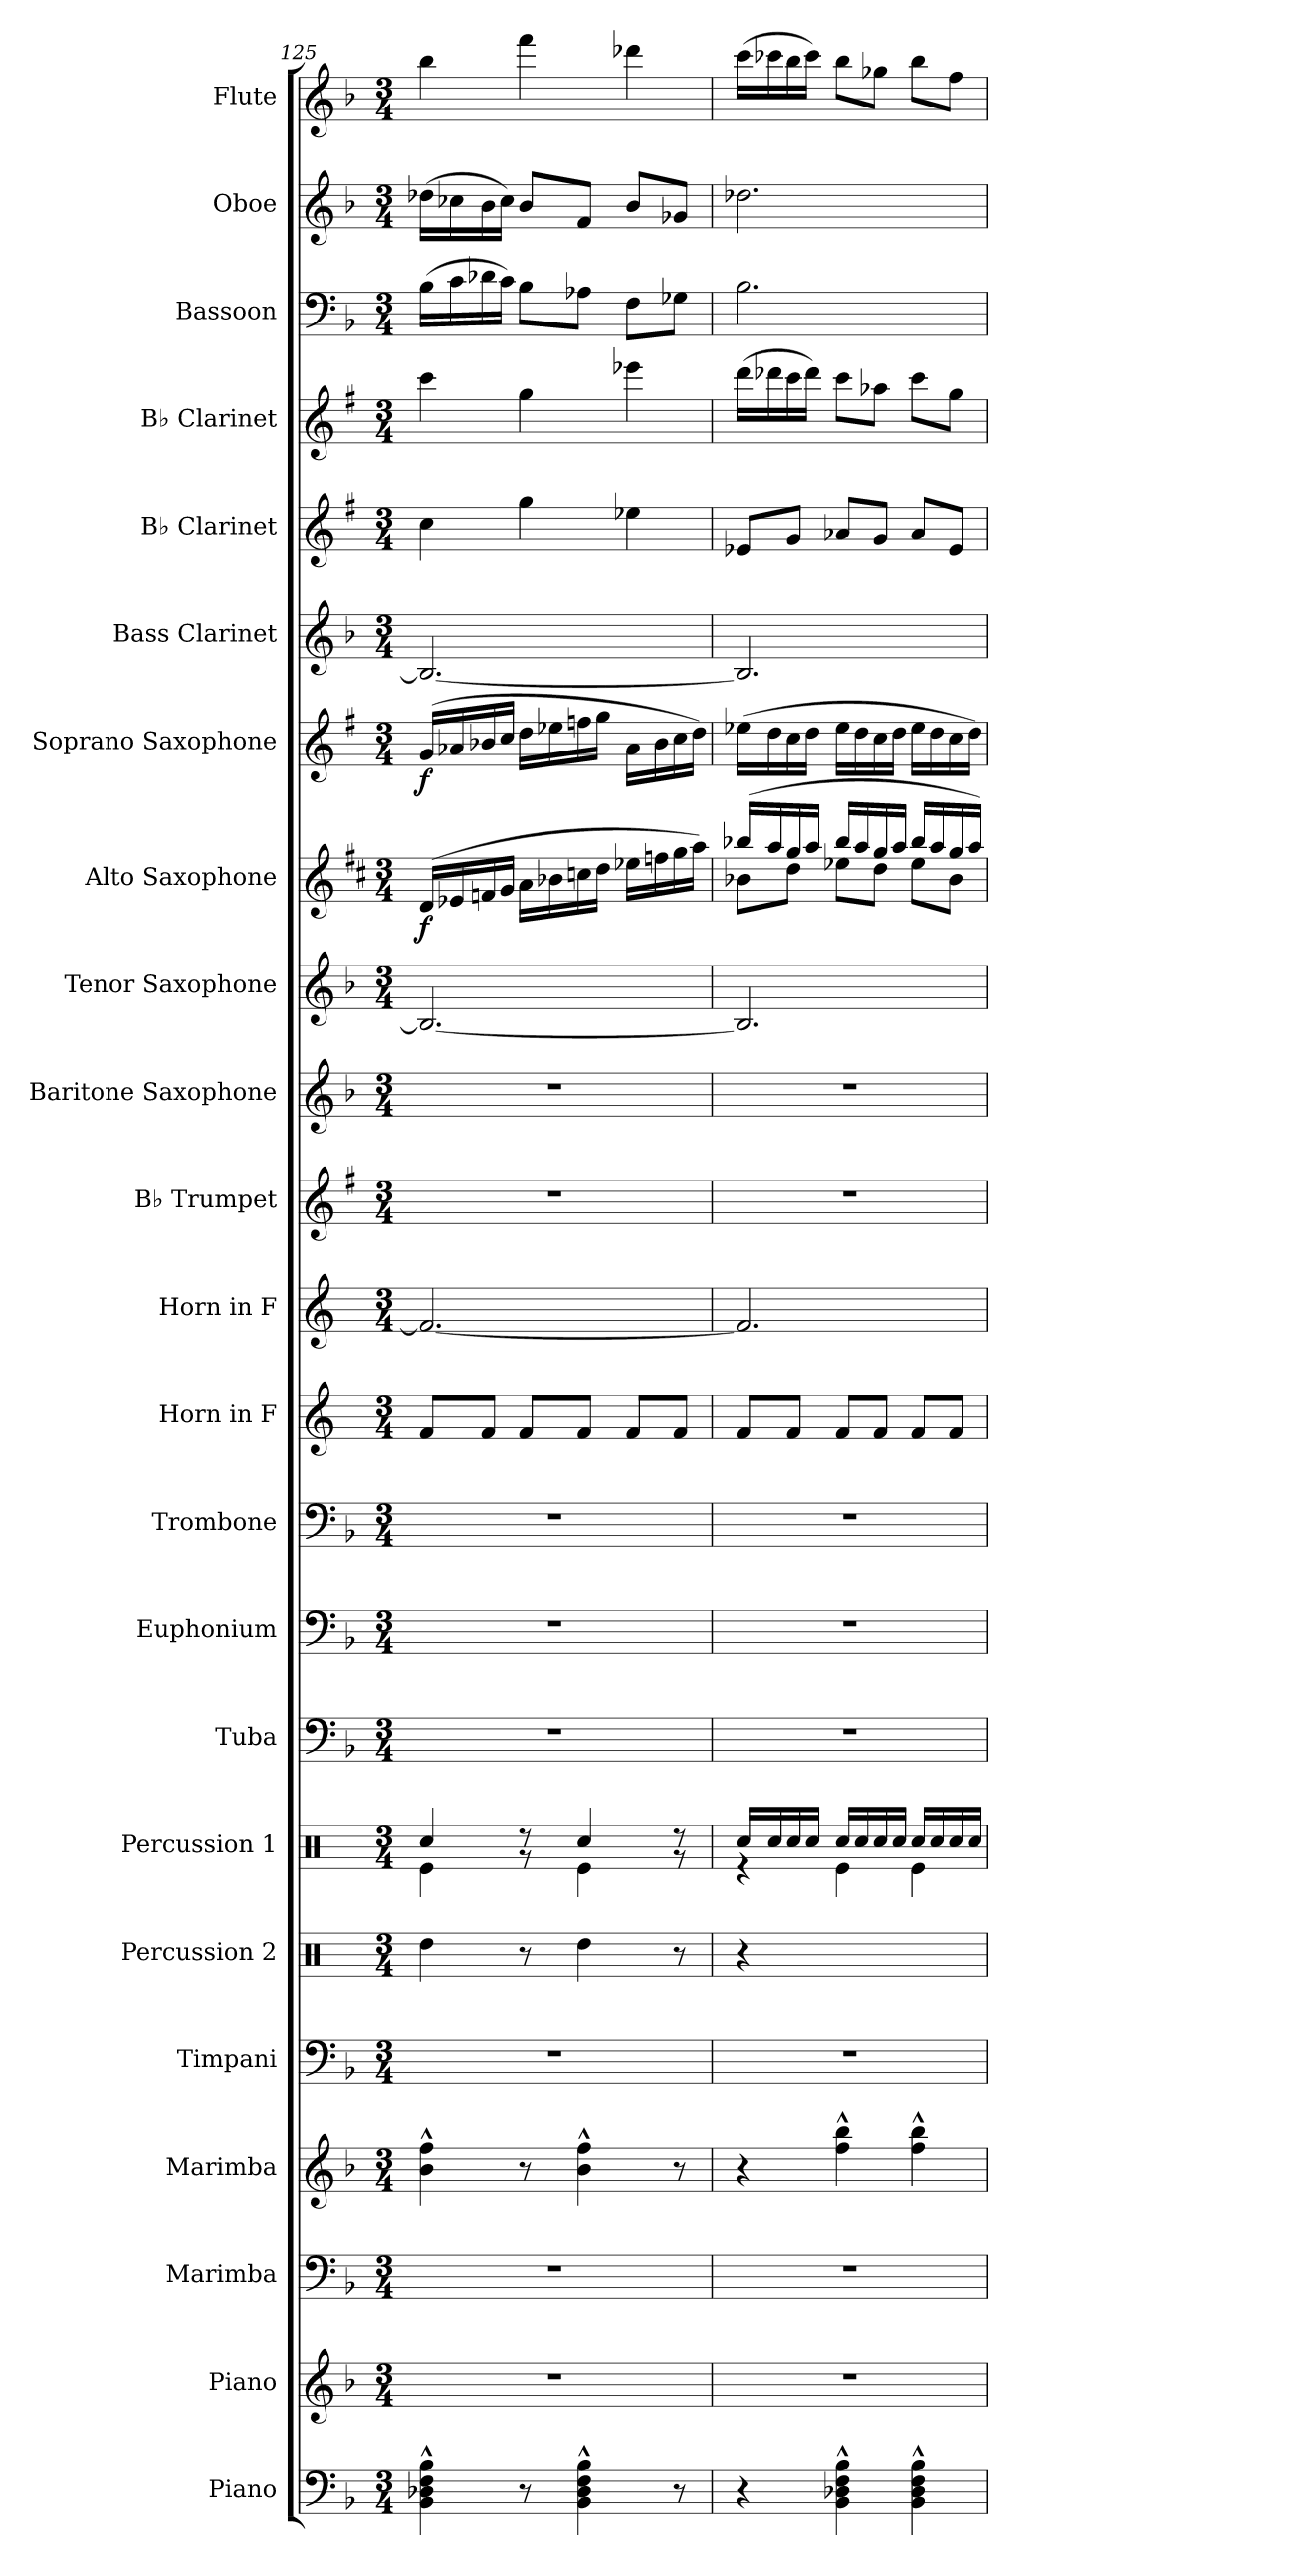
**kern	**kern	**kern	**kern	**kern	**kern	**kern	**kern	**kern	**kern	**kern	**kern	**kern	**kern	**kern	**kern	**dynam	**kern	**dynam	**kern	**kern	**kern	**kern	**kern	**kern
*part23	*part22	*part21	*part20	*part19	*part18	*part17	*part16	*part15	*part14	*part13	*part12	*part11	*part10	*part9	*part8	*part8	*part7	*part7	*part6	*part5	*part4	*part3	*part2	*part1
*staff23	*staff22	*staff21	*staff20	*staff19	*staff18	*staff17	*staff16	*staff15	*staff14	*staff13	*staff12	*staff11	*staff10	*staff9	*staff8	*staff8	*staff7	*staff7	*staff6	*staff5	*staff4	*staff3	*staff2	*staff1
*I"Piano	*I"Piano	*I"Marimba	*I"Marimba	*I"Timpani	*I"Percussion 2	*I"Percussion 1	*I"Tuba	*I"Euphonium	*I"Trombone	*I"Horn in F	*I"Horn in F	*I"B♭ Trumpet	*I"Baritone Saxophone	*I"Tenor Saxophone	*I"Alto Saxophone	*	*I"Soprano Saxophone	*	*I"Bass Clarinet	*I"B♭ Clarinet	*I"B♭ Clarinet	*I"Bassoon	*I"Oboe	*I"Flute
*I'Pno.	*I'Pno.	*I'Mrm.	*I'Mrm.	*I'Timp.	*I'Pr. 2	*I'Pr. 1	*I'Tu.	*I'Eu.	*I'Trb.	*	*	*I'B♭ Tpt.	*I'Bar. Sax.	*I'T. Sax.	*I'A. Sax.	*	*I'S. Sax.	*	*I'B. Cl.	*I'B♭ Cl.	*I'B♭ Cl.	*I'Bsn.	*I'Ob.	*I'Fl.
*clefF4	*clefG2	*clefF4	*clefG2	*clefF4	*clefX	*clefX	*clefF4	*clefF4	*clefF4	*clefG2	*clefG2	*clefG2	*clefG2	*clefG2	*clefG2	*	*clefG2	*	*clefG2	*clefG2	*clefG2	*clefF4	*clefG2	*clefG2
*	*	*	*	*	*	*	*	*	*	*ITrd4c7	*ITrd4c7	*ITrd1c2	*ITrd12c21	*ITrd8c14	*ITrd5c9	*	*ITrd1c2	*	*ITrd8c14	*ITrd1c2	*ITrd1c2	*	*	*
*k[b-]	*k[b-]	*k[b-]	*k[b-]	*k[b-]	*k[]	*k[]	*k[b-]	*k[b-]	*k[b-]	*k[b-]	*k[b-]	*k[b-]	*k[b-]	*k[b-]	*k[b-]	*	*k[b-]	*	*k[b-]	*k[b-]	*k[b-]	*k[b-]	*k[b-]	*k[b-]
*M3/4	*M3/4	*M3/4	*M3/4	*M3/4	*M3/4	*M3/4	*M3/4	*M3/4	*M3/4	*M3/4	*M3/4	*M3/4	*M3/4	*M3/4	*M3/4	*	*M3/4	*	*M3/4	*M3/4	*M3/4	*M3/4	*M3/4	*M3/4
=125	=125	=125	=125	=125	=125	=125	=125	=125	=125	=125	=125	=125	=125	=125	=125	=125	=125	=125	=125	=125	=125	=125	=125	=125
*	*	*	*	*	*	*^	*	*	*	*	*	*	*	*	*	*	*	*	*	*	*	*	*	*
!	!	!	!	!	!	!	!	!	!	!	!	!	!	!	!	!	!LO:DY:b	!	!LO:DY:b	!	!	!	!	!	!
4BB-\^^ 4D-X\^^ 4F\^^ 4B-\^^	2.r	2.r	4b-\^^ 4ff\^^	2.r	4Rdd\	4Re\	4Rcc/	2.r	2.r	2.r	8B-/L	2.B-/_	2.r	2.r	2.BB-/_	(16F/LL	f	(16f/LL	f	2.BB-/_	4b-\	4bb-\	(16B-\LL	(16dd-X\LL	4bb-\
.	.	.	.	.	.	.	.	.	.	.	.	.	.	.	.	16G-X/	.	16g-X/	.	.	.	.	16c\	16cc-X\	.
.	.	.	.	.	.	.	.	.	.	.	8B-/J	.	.	.	.	16A-X/	.	16a-X/	.	.	.	.	16d-X\	16b-\	.
.	.	.	.	.	.	.	.	.	.	.	.	.	.	.	.	16B-/JJ	.	16b-/JJ	.	.	.	.	16c\JJ)	16cc-\JJ)	.
8r	.	.	8r	.	8r	8r	8r	.	.	.	8B-/L	.	.	.	.	16c\LL	.	16cc\LL	.	.	4ff\	4ff\	8B-\L	8b-/L	4fff\
.	.	.	.	.	.	.	.	.	.	.	.	.	.	.	.	16d-X\	.	16dd-X\	.	.	.	.	.	.	.
4BB-\^^ 4D-\^^ 4F\^^ 4B-\^^	.	.	4b-\^^ 4ff\^^	.	4Rdd\	4Re\	4Rcc/	.	.	.	8B-/J	.	.	.	.	16e-X\	.	16ee-X\	.	.	.	.	8A-X\J	8f/J	.
.	.	.	.	.	.	.	.	.	.	.	.	.	.	.	.	16f\JJ	.	16ff\JJ	.	.	.	.	.	.	.
.	.	.	.	.	.	.	.	.	.	.	8B-/L	.	.	.	.	16g-X\LL	.	16g-\LL	.	.	4dd-X\	4ddd-X\	8F\L	8b-/L	4ddd-X\
.	.	.	.	.	.	.	.	.	.	.	.	.	.	.	.	16a-X\	.	16a-\	.	.	.	.	.	.	.
8r	.	.	8r	.	8r	8r	8r	.	.	.	8B-/J	.	.	.	.	16b-\	.	16b-\	.	.	.	.	8G-X\J	8g-X/J	.
.	.	.	.	.	.	.	.	.	.	.	.	.	.	.	.	16cc\JJ)	.	16cc\JJ)	.	.	.	.	.	.	.
=126	=126	=126	=126	=126	=126	=126	=126	=126	=126	=126	=126	=126	=126	=126	=126	=126	=126	=126	=126	=126	=126	=126	=126	=126	=126
*	*	*	*	*	*	*	*	*	*	*	*	*	*	*	*	*^	*	*	*	*	*	*	*	*	*
4r	2.r	2.r	4r	2.r	4r	16Rcc/LL	4r	2.r	2.r	2.r	8B-/L	2.B-/]	2.r	2.r	2.BB-/]	(16dd-X/LL	8d-X\L	.	(16dd-X\LL	.	2.BB-/]	8d-X/L	(16ccc\LL	2.B-\	2.dd-X\	(16ccc\LL
.	.	.	.	.	.	16Rcc/	.	.	.	.	.	.	.	.	.	16cc/	.	.	16cc\	.	.	.	16ccc-X\	.	.	16ccc-X\
.	.	.	.	.	.	16Rcc/	.	.	.	.	8B-/J	.	.	.	.	16b-/	8f\J	.	16b-\	.	.	8f/J	16bb-\	.	.	16bb-\
.	.	.	.	.	.	16Rcc/JJ	.	.	.	.	.	.	.	.	.	16cc/JJ	.	.	16cc\JJ	.	.	.	16ccc-\JJ)	.	.	16ccc-\JJ)
4BB-\^^ 4D-X\^^ 4F\^^ 4B-\^^	.	.	4ff\^^ 4bb-\^^	.	4R\	4Re\	16Rcc/LL	.	.	.	8B-/L	.	.	.	.	16dd-/LL	8g-X\L	.	16dd-\LL	.	.	8g-X/L	8bb-\L	.	.	8bb-\L
.	.	.	.	.	.	.	16Rcc/	.	.	.	.	.	.	.	.	16cc/	.	.	16cc\	.	.	.	.	.	.	.
.	.	.	.	.	.	.	16Rcc/	.	.	.	8B-/J	.	.	.	.	16b-/	8f\J	.	16b-\	.	.	8f/J	8gg-X\J	.	.	8gg-X\J
.	.	.	.	.	.	.	16Rcc/JJ	.	.	.	.	.	.	.	.	16cc/JJ	.	.	16cc\JJ	.	.	.	.	.	.	.
4BB-\^^ 4D-\^^ 4F\^^ 4B-\^^	.	.	4ff\^^ 4bb-\^^	.	4R\	4Re\	16Rcc/LL	.	.	.	8B-/L	.	.	.	.	16dd-/LL	8g-\L	.	16dd-\LL	.	.	8g-/L	8bb-\L	.	.	8bb-\L
.	.	.	.	.	.	.	16Rcc/	.	.	.	.	.	.	.	.	16cc/	.	.	16cc\	.	.	.	.	.	.	.
.	.	.	.	.	.	.	16Rcc/	.	.	.	8B-/J	.	.	.	.	16b-/	8d-\J	.	16b-\	.	.	8d-/J	8ff\J	.	.	8ff\J
.	.	.	.	.	.	.	16Rcc/JJ	.	.	.	.	.	.	.	.	16cc/JJ)	.	.	16cc\JJ)	.	.	.	.	.	.	.
*	*	*	*	*	*	*v	*v	*	*	*	*	*	*	*	*	*v	*v	*	*	*	*	*	*	*	*	*
=	=	=	=	=	=	=	=	=	=	=	=	=	=	=	=	=	=	=	=	=	=	=	=	=
*-	*-	*-	*-	*-	*-	*-	*-	*-	*-	*-	*-	*-	*-	*-	*-	*-	*-	*-	*-	*-	*-	*-	*-	*-
